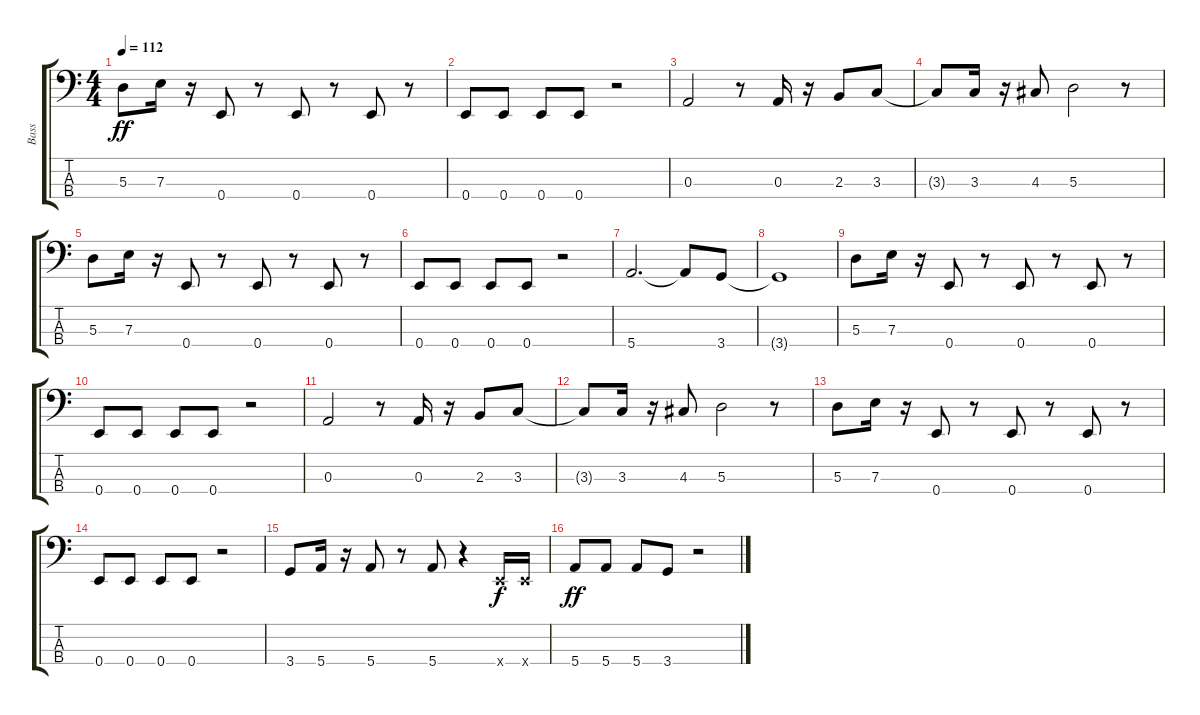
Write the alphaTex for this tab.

\track ("Bass" "Bass") {instrument electricbassfinger}
\staff {score tabs}
\tuning (G2 D2 A1 E1) {hide}
\ts (4 4)
\tempo 112
\clef f4
\ks c
5.3.8{dy ff} 7.3.16 r.16 0.4.8 r.8 0.4.8 r.8 0.4.8 r.8 |
0.4.8 0.4.8 0.4.8 0.4.8 r.2 |
0.3.2 r.8 0.3.16 r.16 2.3.8 3.3.8 |
3.3{t}.8 3.3.16 r.16 4.3.8 5.3.2 r.8 |
5.3.8 7.3.16 r.16 0.4.8 r.8 0.4.8 r.8 0.4.8 r.8 |
0.4.8 0.4.8 0.4.8 0.4.8 r.2 |
5.4.2{d} 5.4{t}.8 3.4.8 |
3.4{t}.1 |
5.3.8 7.3.16 r.16 0.4.8 r.8 0.4.8 r.8 0.4.8 r.8 |
0.4.8 0.4.8 0.4.8 0.4.8 r.2 |
0.3.2 r.8 0.3.16 r.16 2.3.8 3.3.8 |
3.3{t}.8 3.3.16 r.16 4.3.8 5.3.2 r.8 |
5.3.8 7.3.16 r.16 0.4.8 r.8 0.4.8 r.8 0.4.8 r.8 |
0.4.8 0.4.8 0.4.8 0.4.8 r.2 |
3.4.8 5.4.16 r.16 5.4.8 r.8 5.4.8 r.4 0.4{x}.16{dy f} 0.4{x}.16 |
5.4.8{dy ff} 5.4.8 5.4.8 3.4.8 r.2
